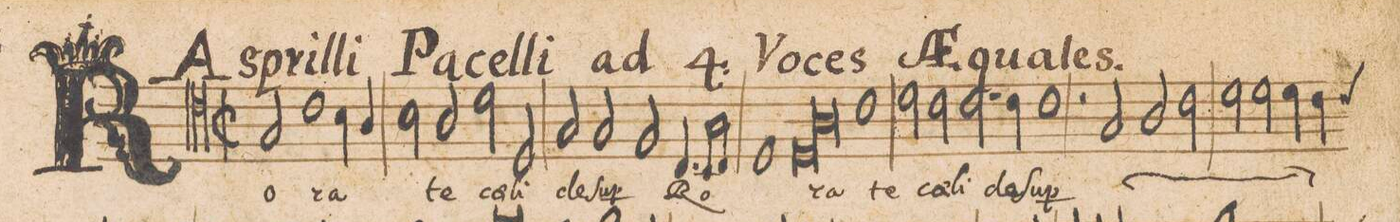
**kern	**text
*I"[ALTVS.]	*
*clefC4	*
*k[]	*
*met(C|)	*
*M2/1	*
2G/	Ro-
1c	-ra-
4B\	.
4A/	.
=2-	=2-
*2\right	*
2B\	.
2A/	-te
2d\	cae-
2D/	-li
=3-	=3-
2G/	de-
2G/	-ſu-
2F/	-p(er)
4.C/	Ro-
16BB/LL	.
16C/JJ	.
=4-	=4-
1D	.
*lig	*
1D	-ra-
=5-	=5-
1A	.
*Xlig	*
1c	-te
=6-	=6-
2d\	cae-
2c\	-li
2.c\	de-
4c\	-ſu-
=7-	=7-
1c	-p(er)
2rc	.
*	*ij
2G/	Ro-
=8-	=8-
2A/	-ra-
2c\	-te
2d\	cae-
2d\	-li
=9-	=9-
4d\	de-
*custos:c	*
4c\	.
*-	*-
